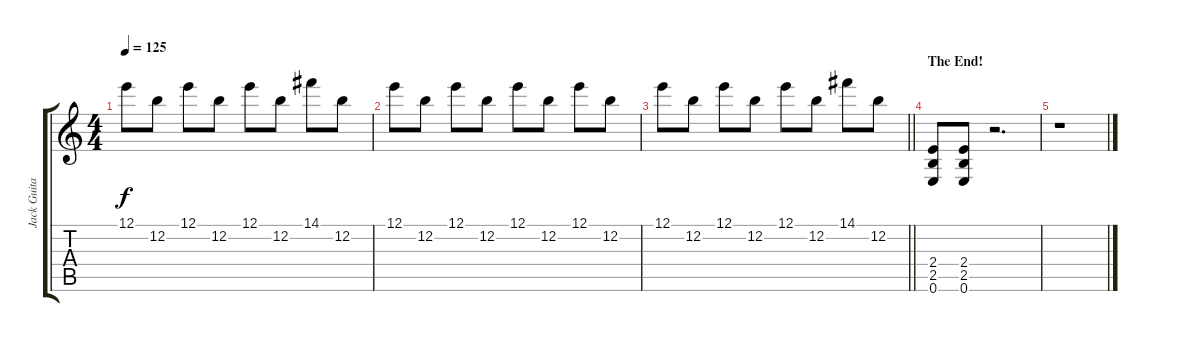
\track ("Jack Guitar" "Jack Guita") {instrument distortionguitar}
\staff {score tabs}
\tuning (E4 B3 G3 D3 A2 E2) {hide}
\ts (4 4)
\tempo 125
\clef g2
\ks c
12.1.8{dy f} 12.2.8 12.1.8 12.2.8 12.1.8 12.2.8 14.1.8 12.2.8 |
12.1.8 12.2.8 12.1.8 12.2.8 12.1.8 12.2.8 12.1.8 12.2.8 |
\barLineRight lightlight
12.1.8 12.2.8 12.1.8 12.2.8 12.1.8 12.2.8 14.1.8 12.2.8 |
\section ("" "The End!")
(2.4 2.5 0.6).8 (2.4 2.5 0.6).8 r.2{d} |
r.1
